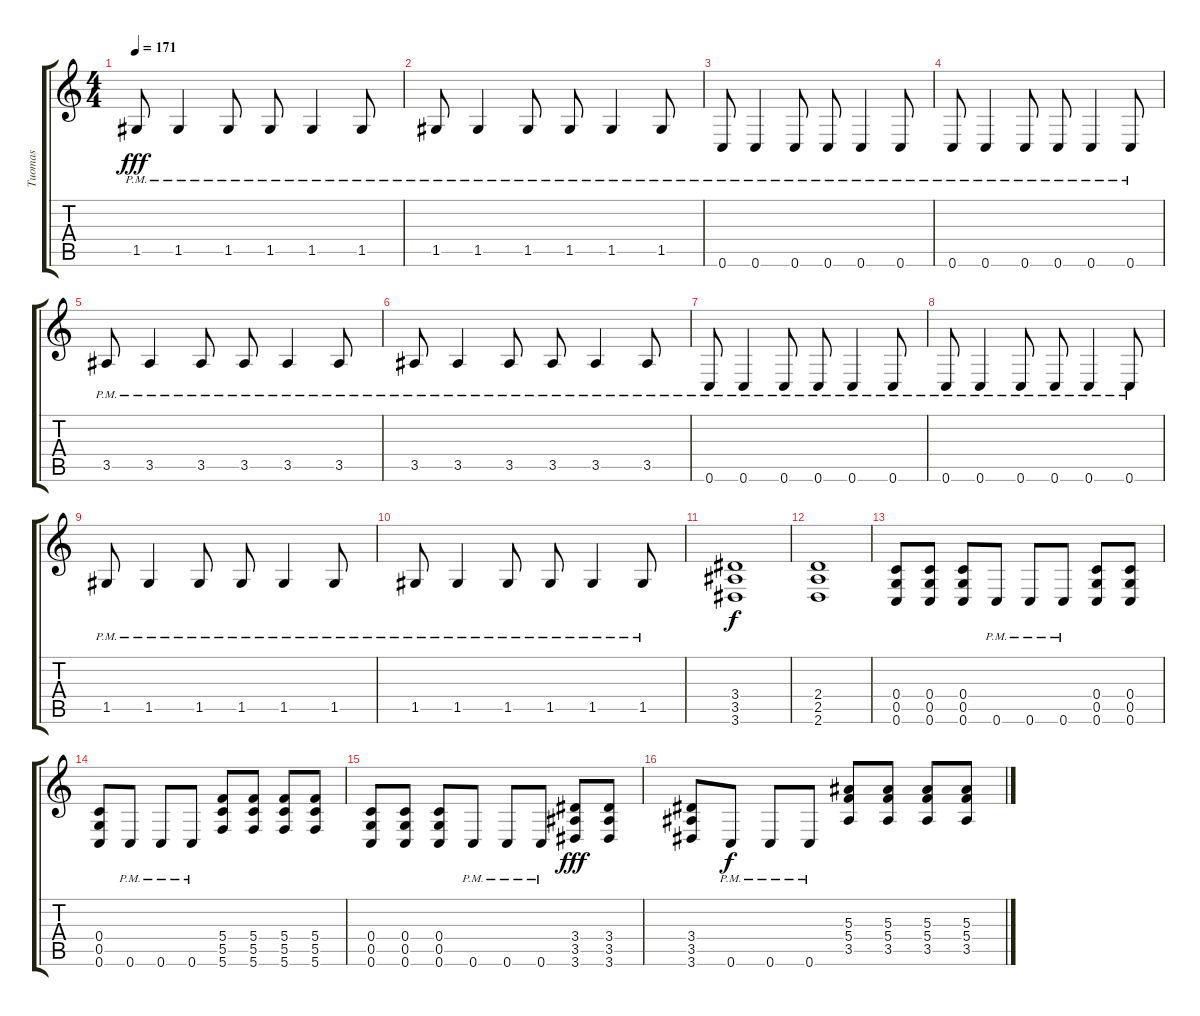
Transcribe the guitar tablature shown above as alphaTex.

\track ("Tuomas" "Tuomas") {instrument distortionguitar}
\staff {score tabs}
\tuning (D4 A3 F3 C3 G2 C2) {hide}
\ts (4 4)
\tempo 171
\clef g2
\ks c
1.5{pm}.8{dy fff} 1.5{pm}.4 1.5{pm}.8 1.5{pm}.8 1.5{pm}.4 1.5{pm}.8 |
1.5{pm}.8 1.5{pm}.4 1.5{pm}.8 1.5{pm}.8 1.5{pm}.4 1.5{pm}.8 |
0.6{pm}.8 0.6{pm}.4 0.6{pm}.8 0.6{pm}.8 0.6{pm}.4 0.6{pm}.8 |
0.6{pm}.8 0.6{pm}.4 0.6{pm}.8 0.6{pm}.8 0.6{pm}.4 0.6{pm}.8 |
3.5{pm}.8 3.5{pm}.4 3.5{pm}.8 3.5{pm}.8 3.5{pm}.4 3.5{pm}.8 |
3.5{pm}.8 3.5{pm}.4 3.5{pm}.8 3.5{pm}.8 3.5{pm}.4 3.5{pm}.8 |
0.6{pm}.8 0.6{pm}.4 0.6{pm}.8 0.6{pm}.8 0.6{pm}.4 0.6{pm}.8 |
0.6{pm}.8 0.6{pm}.4 0.6{pm}.8 0.6{pm}.8 0.6{pm}.4 0.6{pm}.8 |
1.5{pm}.8 1.5{pm}.4 1.5{pm}.8 1.5{pm}.8 1.5{pm}.4 1.5{pm}.8 |
1.5{pm}.8 1.5{pm}.4 1.5{pm}.8 1.5{pm}.8 1.5{pm}.4 1.5{pm}.8 |
(3.4 3.5 3.6).1{dy f} |
(2.4 2.5 2.6).1 |
(0.4 0.5 0.6).8 (0.4 0.5 0.6).8 (0.4 0.5 0.6).8 0.6{pm}.8 0.6{pm}.8 0.6{pm}.8 (0.4 0.5 0.6).8 (0.4 0.5 0.6).8 |
(0.4 0.5 0.6).8 0.6{pm}.8 0.6{pm}.8 0.6{pm}.8 (5.4 5.5 5.6).8 (5.4 5.5 5.6).8 (5.4 5.5 5.6).8 (5.4 5.5 5.6).8 |
(0.4 0.5 0.6).8 (0.4 0.5 0.6).8 (0.4 0.5 0.6).8 0.6{pm}.8 0.6{pm}.8 0.6{pm}.8 (3.4 3.5 3.6).8{dy fff} (3.4 3.5 3.6).8 |
(3.4 3.5 3.6).8 0.6{pm}.8{dy f} 0.6{pm}.8 0.6{pm}.8 (5.3 5.4 3.5).8 (5.3 5.4 3.5).8 (5.3 5.4 3.5).8 (5.3 5.4 3.5).8
